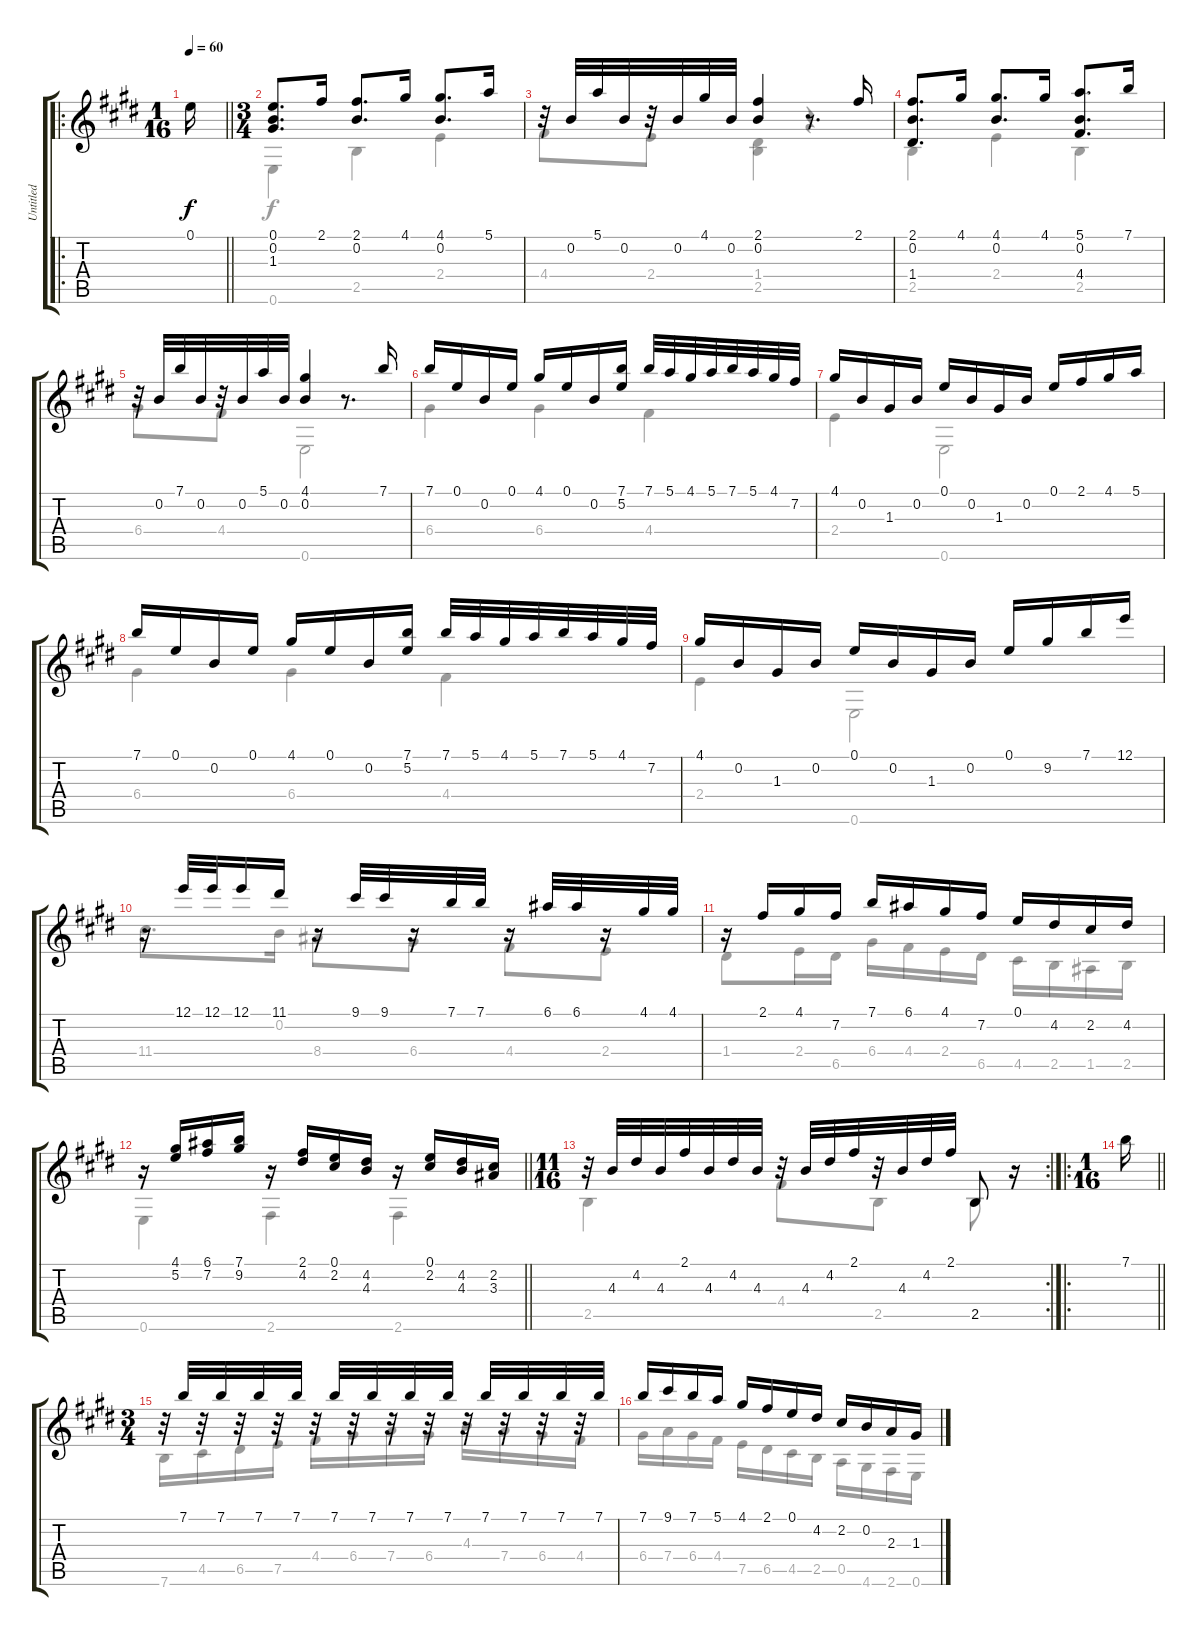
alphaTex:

\track ("Untitled" "Untitled") {instrument acousticguitarnylon}
\staff {score tabs}
\tuning (E4 B3 G3 D3 A2 E2) {hide}
\voice
\ro
\ts (1 16)
\tempo 60
\clef g2
\barLineRight lightlight
\ks e
0.1.16{dy f instrument acousticguitarnylon} |
\ts (3 4)
\ks c#minor
(0.1 0.2 1.3).8{d} 2.1.16 (2.1 0.2).8{d} 4.1.16 (4.1 0.2).8{d} 5.1.16 |
r.32 0.2.32 5.1.32 0.2.32 r.32 0.2.32 4.1.32 0.2.32 (2.1 0.2).4 r.8{d} 2.1.16 |
(2.1 0.2 1.4).8{d} 4.1.16 (4.1 0.2).8{d} 4.1.16 (5.1 0.2 4.4).8{d} 7.1.16 |
\ks e
r.32 0.2.32 7.1.32 0.2.32 r.32 0.2.32 5.1.32 0.2.32 (4.1 0.2).4 r.8{d} 7.1.16 |
\ks c#minor
7.1.16 0.1.16 0.2.16 0.1.16 4.1.16 0.1.16 0.2.16 (7.1 5.2).16 7.1.32 5.1.32 4.1.32 5.1.32 7.1.32 5.1.32 4.1.32 7.2.32 |
4.1.16 0.2.16 1.3.16 0.2.16 0.1.16 0.2.16 1.3.16 0.2.16 0.1.16 2.1.16 4.1.16 5.1.16 |
\ks e
7.1.16 0.1.16 0.2.16 0.1.16 4.1.16 0.1.16 0.2.16 (7.1 5.2).16 7.1.32 5.1.32 4.1.32 5.1.32 7.1.32 5.1.32 4.1.32 7.2.32 |
\ks c#minor
4.1.16 0.2.16 1.3.16 0.2.16 0.1.16 0.2.16 1.3.16 0.2.16 0.1.16 9.2.16 7.1.16 12.1.16 |
\ks e
r.16 12.1.32 12.1.32 12.1.16 11.1.16 r.16 9.1.32 9.1.32 r.16 7.1.32 7.1.32 r.16 6.1.32 6.1.32 r.16 4.1.32 4.1.32 |
\ks c#minor
r.16 2.1.16 4.1.16 7.2.16 7.1.16 6.1.16 4.1.16 7.2.16 0.1.16 4.2.16 2.2.16 4.2.16 |
\barLineRight lightlight
\ks e
r.16 (4.1 5.2).16 (6.1 7.2).16 (7.1 9.2).16 r.16 (2.1 4.2).16 (0.1 2.2).16 (4.2 4.3).16 r.16 (0.1 2.2).16 (4.2 4.3).16 (2.2 3.3).16 |
\rc 2
\ts (11 16)
\ks c#minor
r.32 4.3.32 4.2.32 4.3.32 2.1.32 4.3.32 4.2.32 4.3.32 r.32 4.3.32 4.2.32 2.1.32 r.32 4.3.32 4.2.32 2.1.32 2.5.8 r.16 |
\ro
\ts (1 16)
\barLineRight lightlight
\ks e
7.1.16 |
\ts (3 4)
\ks c#minor
r.32 7.1.32 r.32 7.1.32 r.32 7.1.32 r.32 7.1.32 r.32 7.1.32 r.32 7.1.32 r.32 7.1.32 r.32 7.1.32 r.32 7.1.32 r.32 7.1.32 r.32 7.1.32 r.32 7.1.32 |
7.1.16 9.1.16 7.1.16 5.1.16 4.1.16 2.1.16 0.1.16 4.2.16 2.2.16 0.2.16 2.3.16 1.3.16
\voice
\clef g2
\ottava regular
\simile none
\barLineRight lightlight
\ks e
|
\ks c#minor
0.6.4 2.5.4 2.4.4 |
4.4.8 2.4.8 (1.4 2.5).4 r.4 |
2.5.4 2.4.4 2.5.4 |
\ks e
6.4.8 4.4.8 0.6.2 |
\ks c#minor
6.4.4 6.4.4 4.4.4 |
2.4.4 0.6.2 |
\ks e
6.4.4 6.4.4 4.4.4 |
\ks c#minor
2.4.4 0.6.2 |
\ks e
11.4.8{d} 0.2.16 8.4.8 6.4.8 4.4.8 2.4.8 |
\ks c#minor
1.4.8 2.4.16 6.5.16 6.4.16 4.4.16 2.4.16 6.5.16 4.5.16 2.5.16 1.5.16 2.5.16 |
\barLineRight lightlight
\ks e
0.6.4 2.6.4 2.6.4 |
\ks c#minor
2.5.4 4.4.8 2.5.8 2.5.8 r.16 |
\barLineRight lightlight
\ks e
|
\ks c#minor
7.6.16 4.5.16 6.5.16 7.5.16 4.4.16 6.4.16 7.4.16 6.4.16 4.3.16 7.4.16 6.4.16 4.4.16 |
6.4.16 7.4.16 6.4.16 4.4.16 7.5.16 6.5.16 4.5.16 2.5.16 0.5.16 4.6.16 2.6.16 0.6.16
